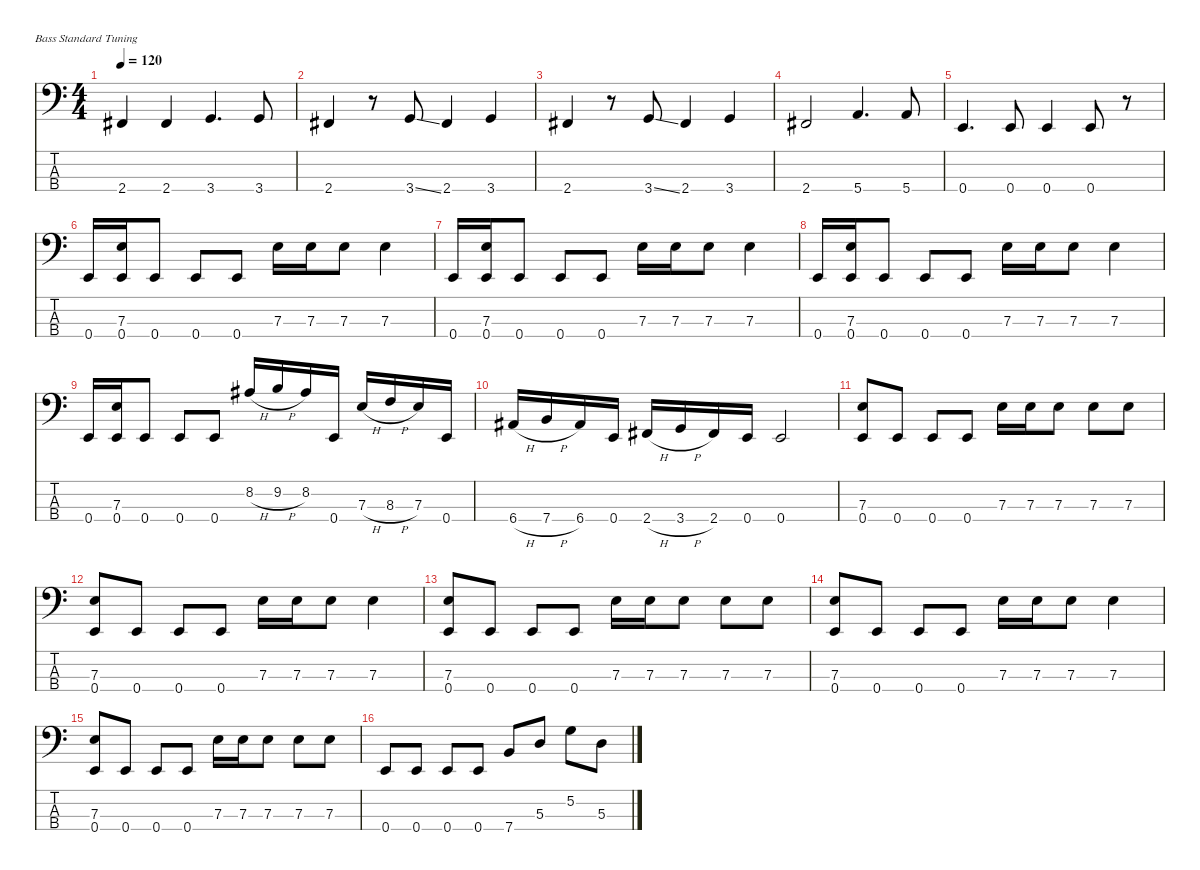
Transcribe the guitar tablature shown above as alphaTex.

\defaultSystemsLayout 4
\hideDynamics
\bracketExtendMode nobrackets
\singleTrackTrackNamePolicy hidden
\multiTrackTrackNamePolicy hidden
\otherSystemsTrackNameOrientation horizontal
\track ("Newsted" "el.bs.") {instrument electricbassfinger}
\staff {score tabs}
\tuning (G2 D2 A1 E1)
\ts (4 4)
\tempo 120
\clef f4
\ks c
2.4{acc #}.4{dy f beam Up} 2.4{acc #}.4{beam Up} 3.4.4{d beam Up} 3.4.8{beam Up} |
2.4{acc #}.4{beam Up} r.8{beam Up} 3.4{ss}.8{beam Up} 2.4{acc #}.4{beam Up} 3.4.4{beam Up} |
2.4{acc #}.4{beam Up} r.8{beam Up} 3.4{ss}.8{beam Up} 2.4{acc #}.4{beam Up} 3.4.4{beam Up} |
2.4{acc #}.2{beam Up} 5.4.4{d beam Up} 5.4.8{beam Up} |
0.4.4{d beam Up} 0.4.8{beam Up} 0.4.4{beam Up} 0.4.8{beam Up} r.8{beam Up} |
0.4.16{beam Up} (7.3 0.4).16{beam Up} 0.4.8{beam Up} 0.4.8{beam Up} 0.4.8{beam Up} 7.3.16{beam Down} 7.3.16{beam Down} 7.3.8{beam Down} 7.3.4{beam Down} |
0.4.16{beam Up} (7.3 0.4).16{beam Up} 0.4.8{beam Up} 0.4.8{beam Up} 0.4.8{beam Up} 7.3.16{beam Down} 7.3.16{beam Down} 7.3.8{beam Down} 7.3.4{beam Down} |
0.4.16{beam Up} (7.3 0.4).16{beam Up} 0.4.8{beam Up} 0.4.8{beam Up} 0.4.8{beam Up} 7.3.16{beam Down} 7.3.16{beam Down} 7.3.8{beam Down} 7.3.4{beam Down} |
0.4.16{beam Up} (7.3 0.4).16{beam Up} 0.4.8{beam Up} 0.4.8{beam Up} 0.4.8{beam Up} 8.2{h acc #}.16{beam Up} 9.2{h}.16{beam Up} 8.2{acc #}.16{beam Up} 0.4.16{beam Up} 7.3{h}.16{beam Up} 8.3{h}.16{beam Up} 7.3.16{beam Up} 0.4.16{beam Up} |
6.4{h acc #}.16{beam Up} 7.4{h}.16{beam Up} 6.4{acc #}.16{beam Up} 0.4.16{beam Up} 2.4{h acc #}.16{beam Up} 3.4{h}.16{beam Up} 2.4{acc #}.16{beam Up} 0.4.16{beam Up} 0.4.2{beam Up} |
(7.3 0.4).8{beam Up} 0.4.8{beam Up} 0.4.8{beam Up} 0.4.8{beam Up} 7.3.16{beam Down} 7.3.16{beam Down} 7.3.8{beam Down} 7.3.8{beam Down} 7.3.8{beam Down} |
(7.3 0.4).8{beam Up} 0.4.8{beam Up} 0.4.8{beam Up} 0.4.8{beam Up} 7.3.16{beam Down} 7.3.16{beam Down} 7.3.8{beam Down} 7.3.4{beam Down} |
(7.3 0.4).8{beam Up} 0.4.8{beam Up} 0.4.8{beam Up} 0.4.8{beam Up} 7.3.16{beam Down} 7.3.16{beam Down} 7.3.8{beam Down} 7.3.8{beam Down} 7.3.8{beam Down} |
(7.3 0.4).8{beam Up} 0.4.8{beam Up} 0.4.8{beam Up} 0.4.8{beam Up} 7.3.16{beam Down} 7.3.16{beam Down} 7.3.8{beam Down} 7.3.4{beam Down} |
(7.3 0.4).8{beam Up} 0.4.8{beam Up} 0.4.8{beam Up} 0.4.8{beam Up} 7.3.16{beam Down} 7.3.16{beam Down} 7.3.8{beam Down} 7.3.8{beam Down} 7.3.8{beam Down} |
0.4.8{beam Up} 0.4.8{beam Up} 0.4.8{beam Up} 0.4.8{beam Up} 7.4.8{beam Up} 5.3.8{beam Up} 5.2.8{beam Down} 5.3.8{beam Down}
